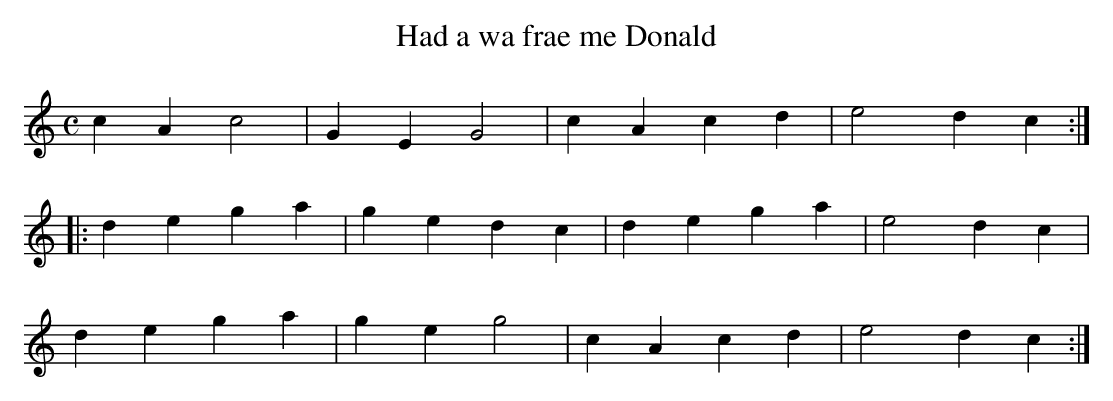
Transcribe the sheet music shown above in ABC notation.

X:1
T:Had a wa frae me Donald
M:C
L:1/8
K:C
c2A2c4|G2E2 G4|c2A2 c2d2|e4 d2c2:|
|:d2e2g2a2|g2e2 d2c2|d2e2 g2a2|e4 d2c2|
d2e2g2a2|g2e2 g4|c2A2 c2d2|e4 d2c2:|]
